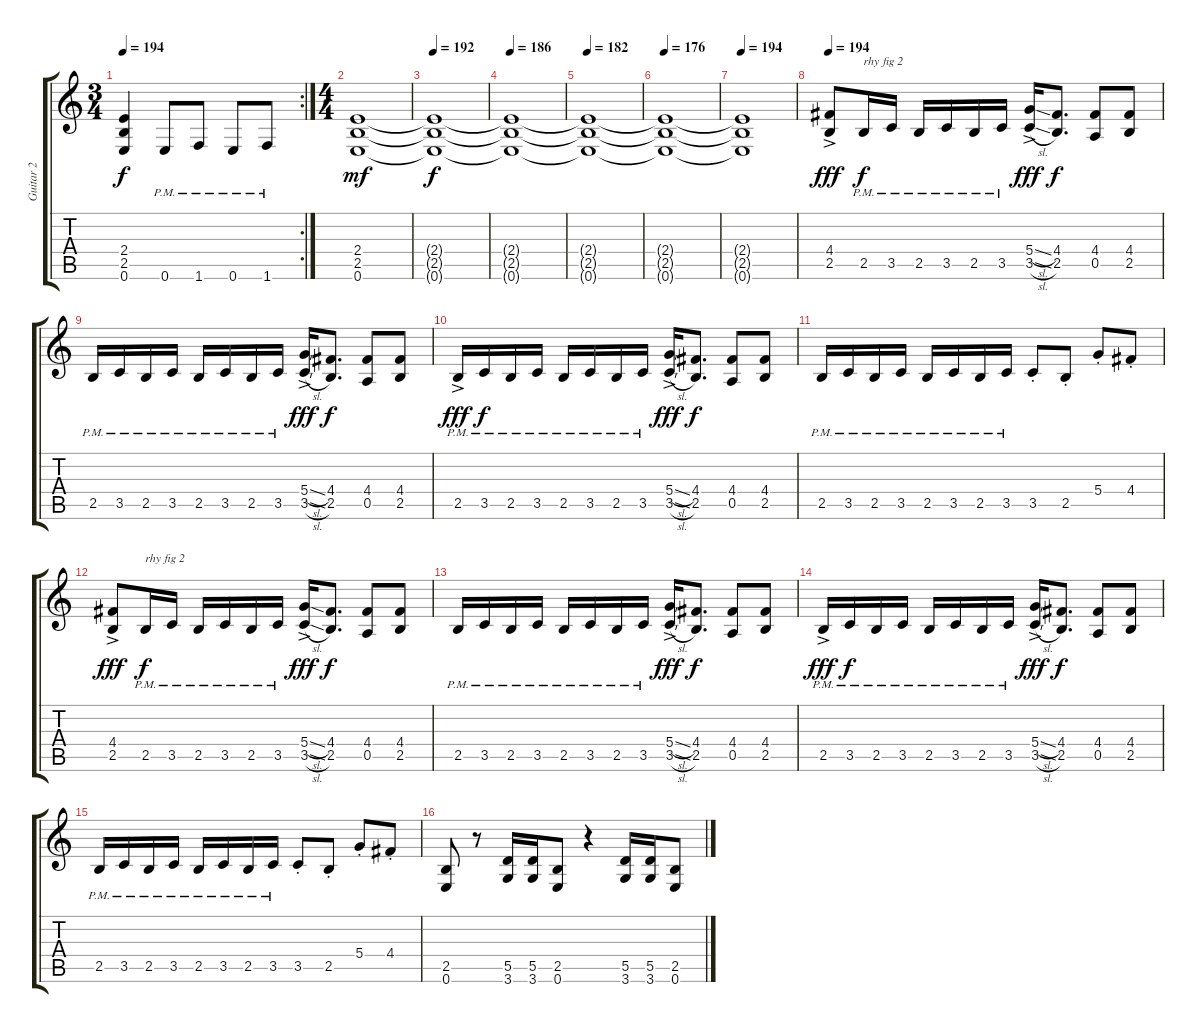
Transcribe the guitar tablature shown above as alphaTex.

\track ("Guitar 2" "Guitar 2") {instrument distortionguitar}
\staff {score tabs}
\tuning (E4 B3 G3 D3 A2 E2) {hide}
\rc 2
\ts (3 4)
\tempo 194
\clef g2
\ks c
(2.4 2.5 0.6).4{dy f} 0.6{pm}.8 1.6{pm}.8 0.6{pm}.8 1.6{pm}.8 |
\ts (4 4)
(2.4 2.5 0.6).1{dy mf} |
\tempo 192
(2.4{t} 2.5{t} 0.6{t}).1{dy f} |
\tempo 186
(2.4{t} 2.5{t} 0.6{t}).1 |
\tempo 182
(2.4{t} 2.5{t} 0.6{t}).1 |
\tempo 176
(2.4{t} 2.5{t} 0.6{t}).1 |
\tempo 194
(2.4{t} 2.5{t} 0.6{t}).1 |
\tempo 194
(4.4{ac} 2.5{ac}).8{dy fff} 2.5{pm}.16{txt "rhy fig 2" dy f} 3.5{pm}.16 2.5{pm}.16 3.5{pm}.16 2.5{pm}.16 3.5{pm}.16 (5.4{sl ac} 3.5{sl ac}).16{dy fff} (4.4 2.5).8{d dy f} (4.4 0.5).8 (4.4 2.5).8 |
2.5{pm}.16 3.5{pm}.16 2.5{pm}.16 3.5{pm}.16 2.5{pm}.16 3.5{pm}.16 2.5{pm}.16 3.5{pm}.16 (5.4{sl ac} 3.5{sl ac}).16{dy fff} (4.4 2.5).8{d dy f} (4.4 0.5).8 (4.4 2.5).8 |
2.5{ac pm}.16{dy fff} 3.5{pm}.16{dy f} 2.5{pm}.16 3.5{pm}.16 2.5{pm}.16 3.5{pm}.16 2.5{pm}.16 3.5{pm}.16 (5.4{sl ac} 3.5{sl}).16{dy fff} (4.4 2.5).8{d dy f} (4.4 0.5).8 (4.4 2.5).8 |
2.5{pm}.16 3.5{pm}.16 2.5{pm}.16 3.5{pm}.16 2.5{pm}.16 3.5{pm}.16 2.5{pm}.16 3.5{pm}.16 3.5{st}.8 2.5{st}.8 5.4{st}.8 4.4{st}.8 |
(4.4{ac} 2.5{ac}).8{dy fff} 2.5{pm}.16{txt "rhy fig 2" dy f} 3.5{pm}.16 2.5{pm}.16 3.5{pm}.16 2.5{pm}.16 3.5{pm}.16 (5.4{sl ac} 3.5{sl ac}).16{dy fff} (4.4 2.5).8{d dy f} (4.4 0.5).8 (4.4 2.5).8 |
2.5{pm}.16 3.5{pm}.16 2.5{pm}.16 3.5{pm}.16 2.5{pm}.16 3.5{pm}.16 2.5{pm}.16 3.5{pm}.16 (5.4{sl ac} 3.5{sl ac}).16{dy fff} (4.4 2.5).8{d dy f} (4.4 0.5).8 (4.4 2.5).8 |
2.5{ac pm}.16{dy fff} 3.5{pm}.16{dy f} 2.5{pm}.16 3.5{pm}.16 2.5{pm}.16 3.5{pm}.16 2.5{pm}.16 3.5{pm}.16 (5.4{sl ac} 3.5{sl}).16{dy fff} (4.4 2.5).8{d dy f} (4.4 0.5).8 (4.4 2.5).8 |
2.5{pm}.16 3.5{pm}.16 2.5{pm}.16 3.5{pm}.16 2.5{pm}.16 3.5{pm}.16 2.5{pm}.16 3.5{pm}.16 3.5{st}.8 2.5{st}.8 5.4{st}.8 4.4{st}.8 |
(2.5 0.6).8 r.8 (5.5 3.6).16 (5.5 3.6).16 (2.5 0.6).8 r.4 (5.5 3.6).16 (5.5 3.6).16 (2.5 0.6).8
